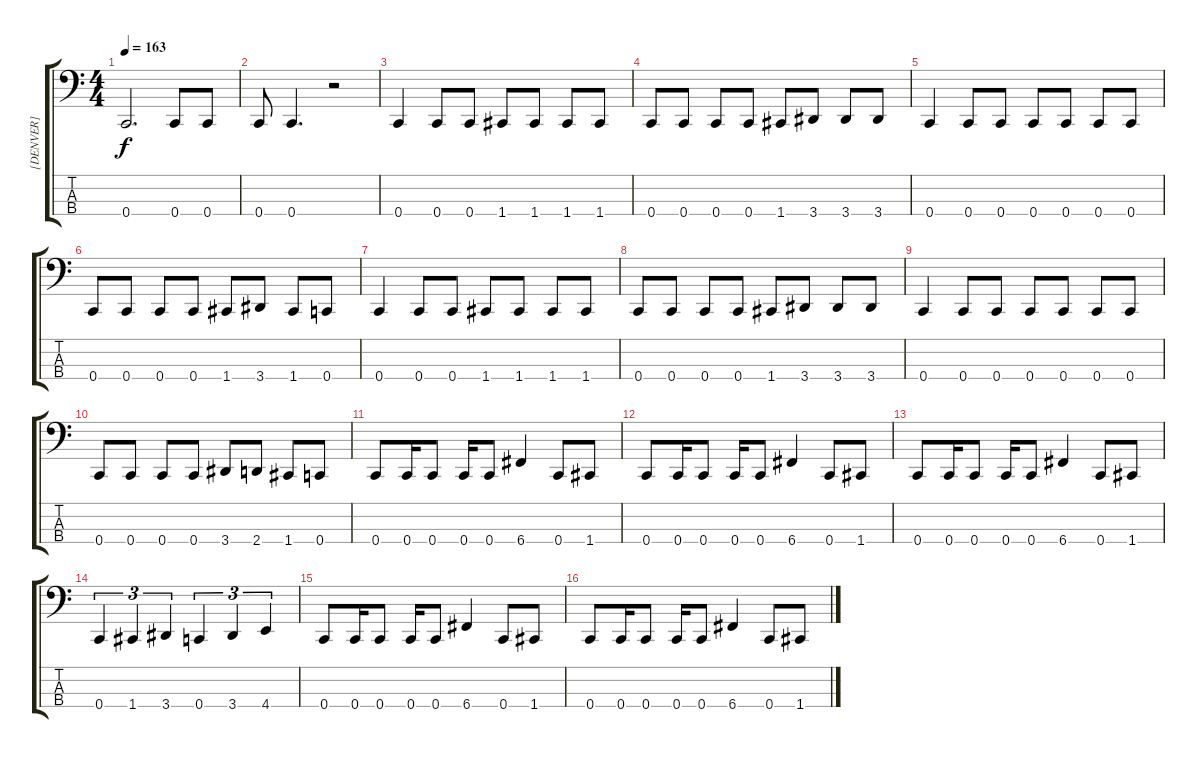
\track ("[DENVER]" "[DENVER]") {instrument electricbassfinger}
\staff {score tabs}
\tuning (F2 C2 G1 C1) {hide}
\ts (4 4)
\tempo 163
\clef f4
\ks c
0.4.2{d dy f} 0.4.8 0.4.8 |
0.4.8 0.4.4{d} r.2 |
0.4.4 0.4.8 0.4.8 1.4.8 1.4.8 1.4.8 1.4.8 |
0.4.8 0.4.8 0.4.8 0.4.8 1.4.8 3.4.8 3.4.8 3.4.8 |
0.4.4 0.4.8 0.4.8 0.4.8 0.4.8 0.4.8 0.4.8 |
0.4.8 0.4.8 0.4.8 0.4.8 1.4.8 3.4.8 1.4.8 0.4.8 |
0.4.4 0.4.8 0.4.8 1.4.8 1.4.8 1.4.8 1.4.8 |
0.4.8 0.4.8 0.4.8 0.4.8 1.4.8 3.4.8 3.4.8 3.4.8 |
0.4.4 0.4.8 0.4.8 0.4.8 0.4.8 0.4.8 0.4.8 |
0.4.8 0.4.8 0.4.8 0.4.8 3.4.8 2.4.8 1.4.8 0.4.8 |
0.4.8 0.4.16 0.4.8 0.4.16 0.4.8 6.4.4 0.4.8 1.4.8 |
0.4.8 0.4.16 0.4.8 0.4.16 0.4.8 6.4.4 0.4.8 1.4.8 |
0.4.8 0.4.16 0.4.8 0.4.16 0.4.8 6.4.4 0.4.8 1.4.8 |
0.4.4{tu (3 2)} 1.4.4{tu (3 2)} 3.4.4{tu (3 2)} 0.4.4{tu (3 2)} 3.4.4{tu (3 2)} 4.4.4{tu (3 2)} |
0.4.8 0.4.16 0.4.8 0.4.16 0.4.8 6.4.4 0.4.8 1.4.8 |
0.4.8 0.4.16 0.4.8 0.4.16 0.4.8 6.4.4 0.4.8 1.4.8
